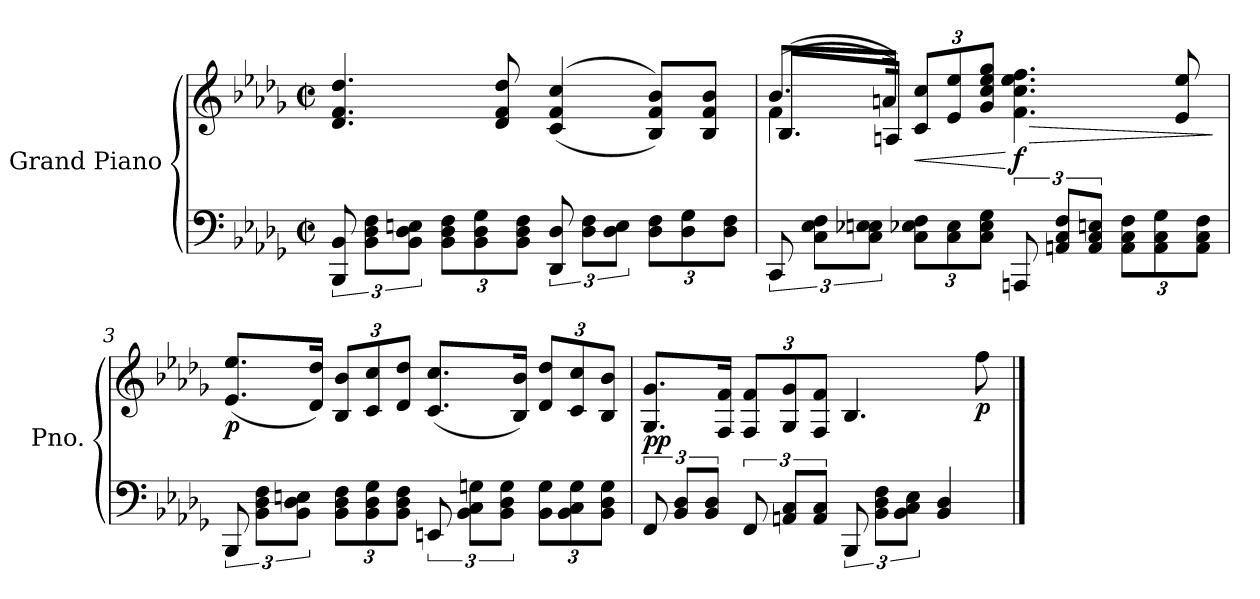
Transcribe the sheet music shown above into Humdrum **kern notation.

**kern	**kern	**dynam
*part1	*part1	*part1
*staff2	*staff1	*staff1/2
*I"Grand Piano	*	*
*I'Pno.	*	*
*clefF4	*clefG2	*
*k[b-e-a-d-g-]	*k[b-e-a-d-g-]	*
*M2/2	*M2/2	*
*met(c|)	*met(c|)	*
*MM91	*MM91	*
=1	=1	=1
12BBB-/ 12BB-/	4.d-/ 4.f/ 4.dd-/	.
12BB-\ 12D-\ 12F\L	.	.
12BB-\ 12D-\ 12En\J	.	.
*Xbrackettup	*	*
12BB-\ 12D-\ 12F\L	.	.
12BB-\ 12D-\ 12G-\	.	.
.	8d-/ 8f/ 8dd-/	.
12BB-\ 12D-\ 12F\J	.	.
*brackettup	*	*
12DD-/ 12D-/	(>(<4c/ 4f/ 4cc/	.
12D-\ 12F\L	.	.
12D-\ 12E\J	.	.
*Xbrackettup	*	*
12D-\ 12F\L	8B-/ 8f/ 8b-/L))	.
12D-\ 12G-\	.	.
.	8B-/ 8f/ 8b-/J	.
12D-\ 12F\J	.	.
=2	=2	=2
*brackettup	*	*
*	*^	*
*	*	*^	*
12CC/	(>8.b-/L	4f\	(<8.B-/L	.
12C\ 12E-\ 12F\L	.	.	.	.
12C\ 12E-X\ 12En\J	.	.	.	.
.	16an/Jk)	.	16An/Jk)	.
*Xbrackettup	*Xbrackettup	*	*	*
!	!	!	!	!LO:HP:b
12C\ 12E-X\ 12F\L	12c/ 12cc/L	2.ryy	2.ryy	<
12C\ 12E-\	12e-/ 12ee-/	.	.	.
12C\ 12E-\ 12G-\J	12g-/ 12cc/ 12ee-/ 12gg-/J	.	.	.
*brackettup	*	*	*	*
!	!	!	!	!LO:HP:n=1:b
!	!	!	!	!LO:DY:n=1:b
12AAAn/	4.f\ 4.cc\ 4.ee-\ 4.ff\	.	.	[ > f
12AAn/ 12C/ 12F/L	.	.	.	.
12AA/ 12C/ 12En/J	.	.	.	.
*Xbrackettup	*	*	*	*
12AA\ 12C\ 12F\L	.	.	.	.
12AA\ 12C\ 12G-\	.	.	.	.
.	8e-/ 8ee-/	.	.	.
12AA\ 12C\ 12F\J	.	.	.	.
*	*v	*v	*v	*
.	.	]
!!LO:LB:g=z
=3	=3	=3
*brackettup	*	*
!	!	!LO:DY:b
12BBB-/	(<8.e-/ 8.ee-/L	p
12BB-\ 12D-\ 12F\L	.	.
12BB-\ 12D-\ 12En\J	.	.
.	16d-/ 16dd-/Jk)	.
*Xbrackettup	*	*
12BB-\ 12D-\ 12F\L	12B-/ 12b-/L	.
12BB-\ 12D-\ 12G-\	12c/ 12cc/	.
12BB-\ 12D-\ 12F\J	12d-/ 12dd-/J	.
*brackettup	*	*
12EEn/	(<8.c/ 8.cc/L	.
12BB-\ 12C\ 12Gn\L	.	.
12BB-\ 12D-\ 12G\J	.	.
.	16B-/ 16b-/Jk)	.
*Xbrackettup	*	*
12BB-\ 12G\L	12d-/ 12dd-/L	.
12BB-\ 12C\ 12G\	12c/ 12cc/	.
12BB-\ 12D-\ 12G\J	12B-/ 12b-/J	.
=4	=4	=4
*brackettup	*	*
!	!	!LO:DY:b
12FF/	8.G-/ 8.g-/L	pp
12BB-/ 12D-/L	.	.
12BB-/ 12D-/J	.	.
.	16F/ 16f/Jk	.
12FF/	12F/ 12f/L	.
12AAn/ 12C/L	12G-/ 12g-/	.
12AA/ 12C/J	12F/ 12f/J	.
12BBB-/	4.B-/	.
12BB-\ 12D-\ 12F\L	.	.
12BB-\ 12C\ 12E-\J	.	.
4BB-/ 4D-/	.	.
!	!	!LO:DY:b
.	8ff\	p
==	==	==
*-	*-	*-
